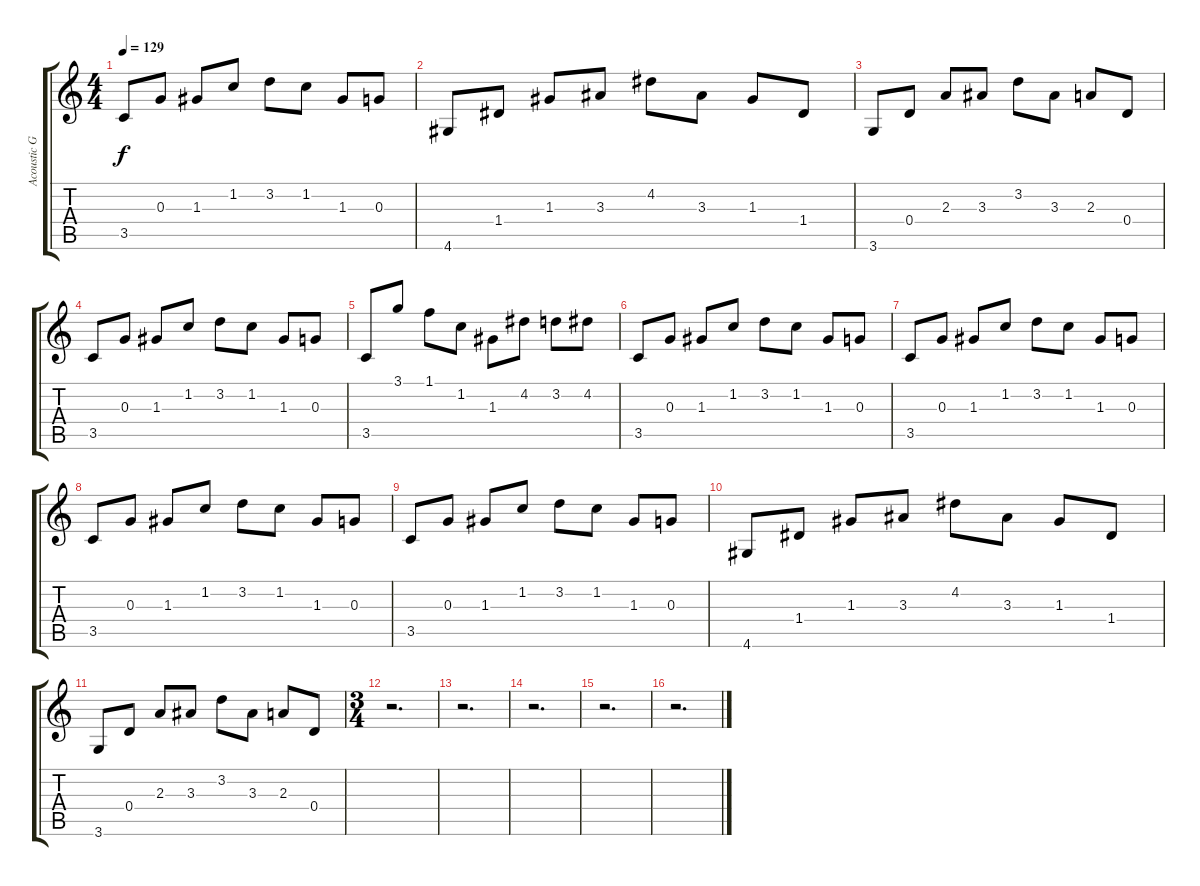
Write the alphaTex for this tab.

\track ("Acoustic Guitar" "Acoustic G") {instrument acousticguitarnylon}
\staff {score tabs}
\tuning (E4 B3 G3 D3 A2 E2) {hide}
\ts (4 4)
\tempo 129
\clef g2
\ks c
3.5.8{dy f} 0.3.8 1.3.8 1.2.8 3.2.8 1.2.8 1.3.8 0.3.8 |
4.6.8 1.4.8 1.3.8 3.3.8 4.2.8 3.3.8 1.3.8 1.4.8 |
3.6.8 0.4.8 2.3.8 3.3.8 3.2.8 3.3.8 2.3.8 0.4.8 |
3.5.8 0.3.8 1.3.8 1.2.8 3.2.8 1.2.8 1.3.8 0.3.8 |
3.5.8 3.1.8 1.1.8 1.2.8 1.3.8 4.2.8 3.2.8 4.2.8 |
3.5.8 0.3.8 1.3.8 1.2.8 3.2.8 1.2.8 1.3.8 0.3.8 |
3.5.8 0.3.8 1.3.8 1.2.8 3.2.8 1.2.8 1.3.8 0.3.8 |
3.5.8 0.3.8 1.3.8 1.2.8 3.2.8 1.2.8 1.3.8 0.3.8 |
3.5.8 0.3.8 1.3.8 1.2.8 3.2.8 1.2.8 1.3.8 0.3.8 |
4.6.8 1.4.8 1.3.8 3.3.8 4.2.8 3.3.8 1.3.8 1.4.8 |
3.6.8 0.4.8 2.3.8 3.3.8 3.2.8 3.3.8 2.3.8 0.4.8 |
\ts (3 4)
r.2{d} |
r.2{d} |
r.2{d} |
r.2{d} |
r.2{d}
